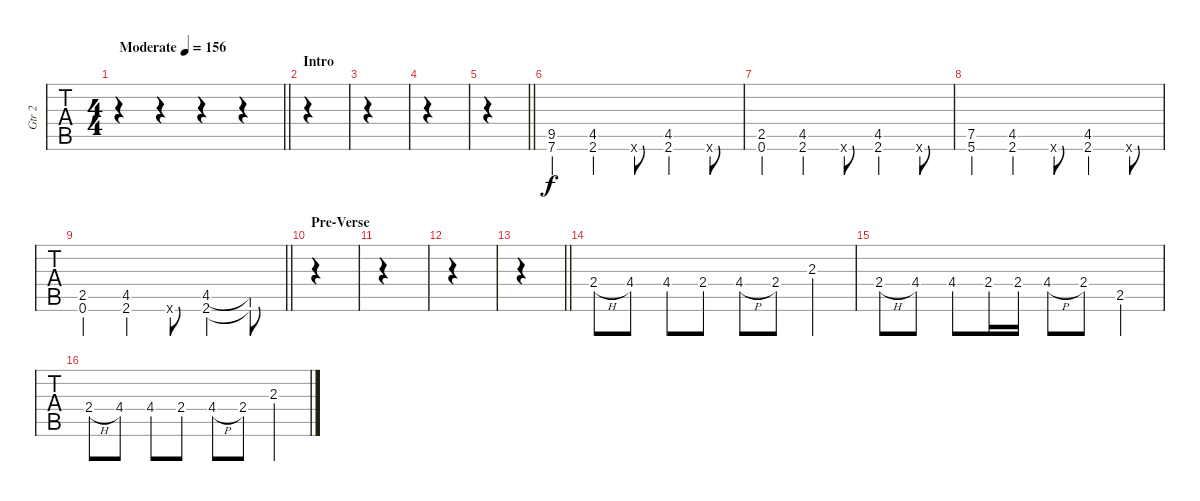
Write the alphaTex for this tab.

\track ("Gtr 2" "Gtr 2") {instrument overdrivenguitar}
\staff {tabs}
\tuning (E4 B3 G3 D3 A2 E2) {hide}
\ts (4 4)
\tempo (156 "Moderate")
\clef g2
\barLineRight lightlight
\ks c
r.4{dy f instrument overdrivenguitar} r.4 r.4 r.4 |
\section ("" "Intro")
|
|
|
\barLineRight lightlight
|
(9.5 7.6).4 (4.5 2.6).4 0.6{x}.8 (4.5 2.6).4 0.6{x}.8 |
(2.5 0.6).4 (4.5 2.6).4 0.6{x}.8 (4.5 2.6).4 0.6{x}.8 |
(7.5 5.6).4 (4.5 2.6).4 0.6{x}.8 (4.5 2.6).4 0.6{x}.8 |
\barLineRight lightlight
(2.5 0.6).4 (4.5 2.6).4 0.6{x}.8 (4.5 2.6).4 (4.5{t} 2.6{t}).8 |
\section ("" "Pre-Verse")
|
|
|
\barLineRight lightlight
|
2.4{h}.8 4.4.8 4.4.8 2.4.8 4.4{h}.8 2.4.8 2.3.4 |
2.4{h}.8 4.4.8 4.4.8 2.4.16 2.4.16 4.4{h}.8 2.4.8 2.5.4 |
2.4{h}.8 4.4.8 4.4.8 2.4.8 4.4{h}.8 2.4.8 2.3.4
